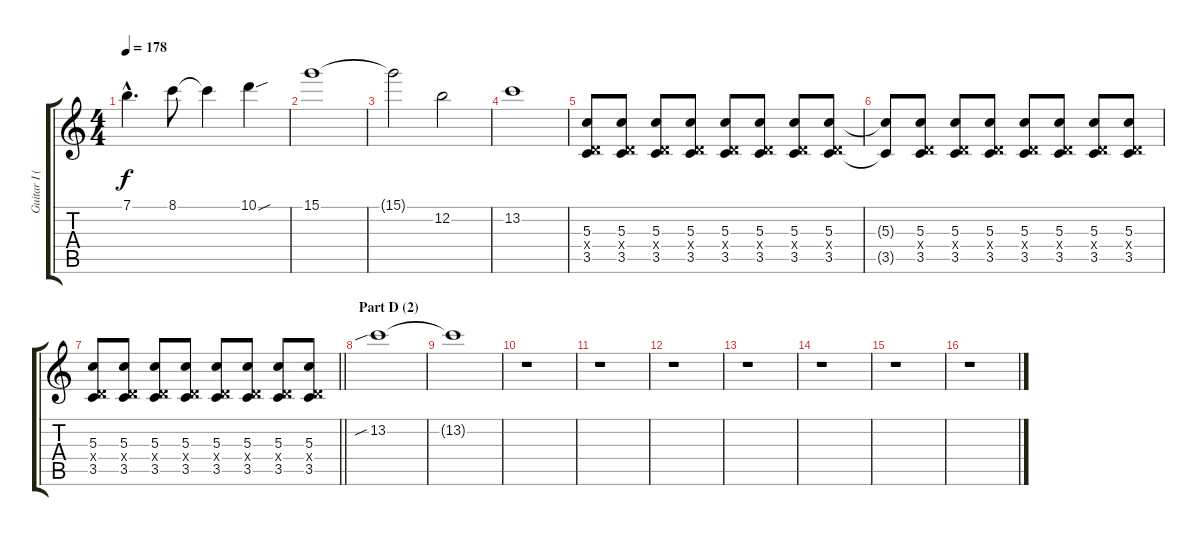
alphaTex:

\track ("Guitar I (Daita)" "Guitar I (") {instrument distortionguitar}
\staff {score tabs}
\tuning (E4 B3 G3 D3 A2 E2) {hide}
\ts (4 4)
\tempo 178
\clef g2
\ks c
7.1{hac}.4{d dy f} 8.1.8 8.1{t}.4 10.1{sou}.4 |
15.1.1 |
15.1{t}.2 12.2.2 |
13.2.1 |
(5.3 0.4{x} 3.5).8 (5.3 0.4{x} 3.5).8 (5.3 0.4{x} 3.5).8 (5.3 0.4{x} 3.5).8 (5.3 0.4{x} 3.5).8 (5.3 0.4{x} 3.5).8 (5.3 0.4{x} 3.5).8 (5.3 0.4{x} 3.5).8 |
(5.3{t} 3.5{t}).8 (5.3 0.4{x} 3.5).8 (5.3 0.4{x} 3.5).8 (5.3 0.4{x} 3.5).8 (5.3 0.4{x} 3.5).8 (5.3 0.4{x} 3.5).8 (5.3 0.4{x} 3.5).8 (5.3 0.4{x} 3.5).8 |
\barLineRight lightlight
(5.3 0.4{x} 3.5).8 (5.3 0.4{x} 3.5).8 (5.3 0.4{x} 3.5).8 (5.3 0.4{x} 3.5).8 (5.3 0.4{x} 3.5).8 (5.3 0.4{x} 3.5).8 (5.3 0.4{x} 3.5).8 (5.3 0.4{x} 3.5).8 |
\section ("" "Part D (2)")
13.2{sib}.1 |
13.2{t}.1 |
r.1 |
r.1 |
r.1 |
r.1 |
r.1 |
r.1 |
r.1
